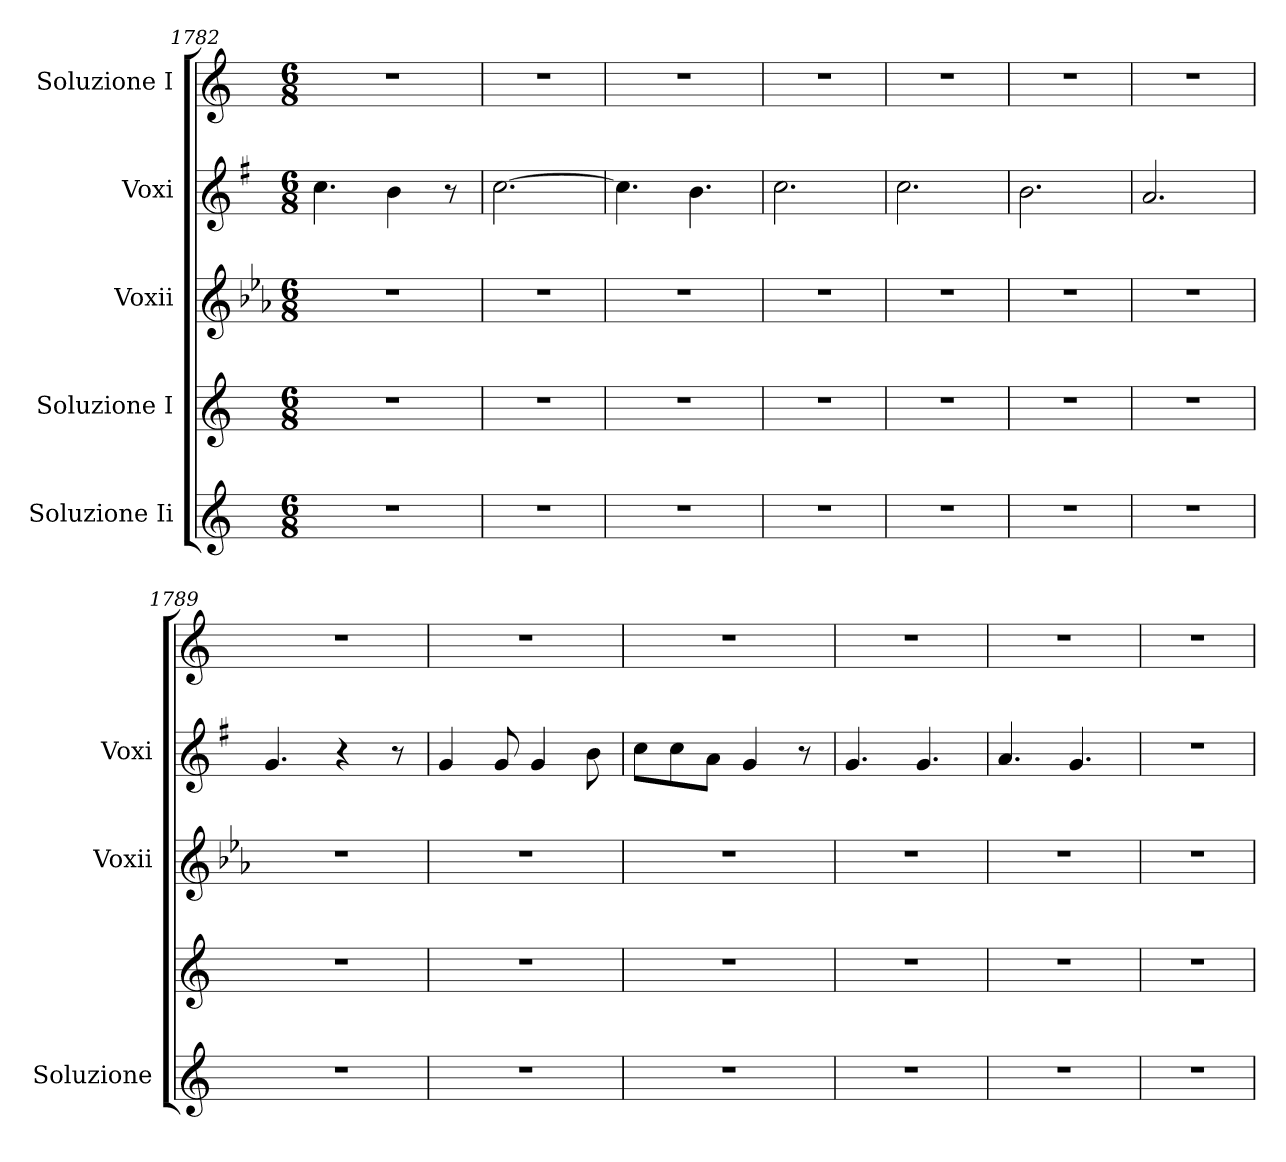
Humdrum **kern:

**kern	**kern	**kern	**kern	**kern
*part5	*part4	*part3	*part2	*part1
*staff5	*staff4	*staff3	*staff2	*staff1
*I"Soluzione Ii	*I"Soluzione I	*I"Voxii	*I"Voxi	*I"Soluzione I
*I'Soluzione	*	*I'Voxii	*I'Voxi	*
*clefG2	*clefG2	*clefG2	*clefG2	*clefG2
*k[]	*k[]	*k[b-e-a-]	*k[f#]	*k[]
*C:	*C:	*E-:	*G:	*C:
*M6/8	*M6/8	*M6/8	*M6/8	*M6/8
=1782	=1782	=1782	=1782	=1782
2.r	2.r	2.r	4.cc\	2.r
.	.	.	4b\	.
.	.	.	8r	.
=1783	=1783	=1783	=1783	=1783
2.r	2.r	2.r	[>2.cc\	2.r
=1784	=1784	=1784	=1784	=1784
2.r	2.r	2.r	4.cc\]	2.r
.	.	.	4.b\	.
=1785	=1785	=1785	=1785	=1785
2.r	2.r	2.r	2.cc\	2.r
!!LO:LB:g=z
=1786	=1786	=1786	=1786	=1786
2.r	2.r	2.r	2.cc\	2.r
=1787	=1787	=1787	=1787	=1787
2.r	2.r	2.r	2.b\	2.r
=1788	=1788	=1788	=1788	=1788
2.r	2.r	2.r	2.a/	2.r
=1789	=1789	=1789	=1789	=1789
2.r	2.r	2.r	4.g/	2.r
.	.	.	4r	.
.	.	.	8r	.
=1790	=1790	=1790	=1790	=1790
2.r	2.r	2.r	4g/	2.r
.	.	.	8g/	.
.	.	.	4g/	.
.	.	.	8b\	.
=1791	=1791	=1791	=1791	=1791
2.r	2.r	2.r	8cc\L	2.r
.	.	.	8cc\	.
.	.	.	8a\J	.
.	.	.	4g/	.
.	.	.	8r	.
=1792	=1792	=1792	=1792	=1792
2.r	2.r	2.r	4.g/	2.r
.	.	.	4.g/	.
!!LO:LB:g=z
=1793	=1793	=1793	=1793	=1793
2.r	2.r	2.r	4.a/	2.r
.	.	.	4.g/	.
=1794	=1794	=1794	=1794	=1794
!	!	!	!LO:N:vis=1	!
2.r	2.r	2.r	2.r	2.r
=	=	=	=	=
*-	*-	*-	*-	*-
